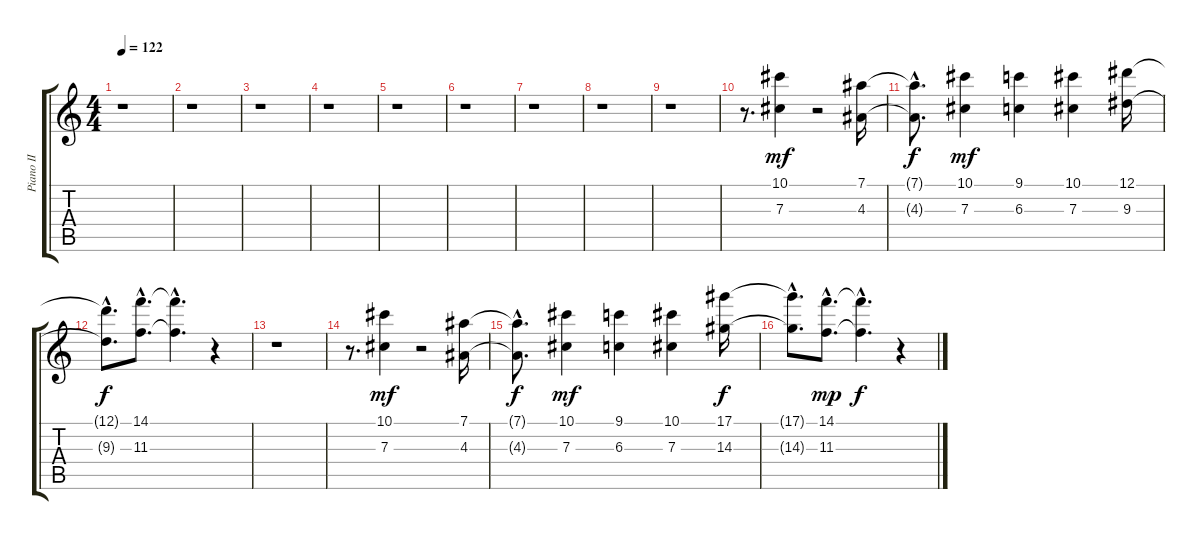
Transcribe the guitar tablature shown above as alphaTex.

\track ("Piano II" "Piano II") {instrument electricgrandpiano}
\staff {score tabs}
\tuning (Eb5 Bb4 Gb4 Db4 Ab3 Eb3) {hide}
\ts (4 4)
\tempo 122
\clef g2
\ks c
r.1{dy mf instrument electricgrandpiano} |
r.1 |
r.1 |
r.1 |
r.1 |
r.1 |
r.1 |
r.1 |
r.1 |
r.8{d} (10.1 7.3).4 r.2 (7.1 4.3).16 |
(7.1{hac t} 4.3{hac t}).8{d dy f} (10.1 7.3).4{dy mf} (9.1 6.3).4 (10.1 7.3).4 (12.1 9.3).16 |
(12.1{hac t} 9.3{hac t}).8{d dy f} (14.1{hac} 11.3{hac}).8{d} (14.1{hac t} 11.3{hac t}).4{d} r.4 |
r.1 |
r.8{d} (10.1 7.3).4{dy mf} r.2 (7.1 4.3).16 |
(7.1{hac t} 4.3{hac t}).8{d dy f} (10.1 7.3).4{dy mf} (9.1 6.3).4 (10.1 7.3).4 (17.1 14.3).16{dy f} |
(17.1{hac t} 14.3{hac t}).8{d} (14.1{hac} 11.3{hac}).8{d dy mp} (14.1{hac t} 11.3{hac t}).4{d dy f} r.4
